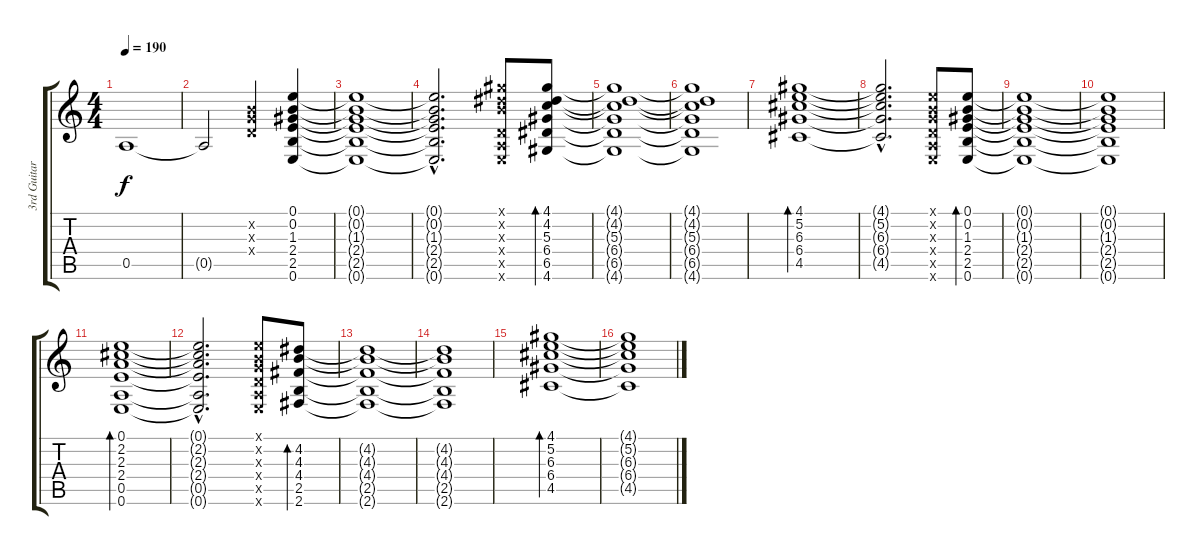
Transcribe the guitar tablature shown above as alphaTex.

\track ("3rd Guitar" "3rd Guitar") {instrument distortionguitar}
\staff {score tabs}
\tuning (E4 B3 G3 D3 A2 E2) {hide}
\ts (4 4)
\tempo 190
\clef g2
\ks c
0.5{t}.1{dy f} |
0.5{t}.2 (0.2{x} 0.3{x} 0.4{x}).4 (0.1 0.2 1.3 2.4 2.5 0.6).4 |
(0.1{t} 0.2{t} 1.3{t} 2.4{t} 2.5{t} 0.6{t}).1 |
(0.1{hac t} 0.2{hac t} 1.3{hac t} 2.4{hac t} 2.5{hac t} 0.6{hac t}).2{d} (4.1{x} 4.2{x} 4.3{x} 0.4{x} 0.5{x} 0.6{x}).8 (4.1 4.2 5.3 6.4 6.5 4.6).8{bd 480} |
(4.1{t} 4.2{t} 5.3{t} 6.4{t} 6.5{t} 4.6{t}).1 |
(4.1{t} 4.2{t} 5.3{t} 6.4{t} 6.5{t} 4.6{t}).1 |
(4.1 5.2 6.3 6.4 4.5).1{bd 480} |
(4.1{hac t} 5.2{hac t} 6.3{hac t} 6.4{hac t} 4.5{hac t}).2{d} (0.1{x} 0.2{x} 0.3{x} 0.4{x} 0.5{x} 0.6{x}).8 (0.1 0.2 1.3 2.4 2.5 0.6).8{bd 480} |
(0.1{t} 0.2{t} 1.3{t} 2.4{t} 2.5{t} 0.6{t}).1 |
(0.1{t} 0.2{t} 1.3{t} 2.4{t} 2.5{t} 0.6{t}).1 |
(0.1 2.2 2.3 2.4 0.5 0.6).1{bd 480} |
(0.1{hac t} 2.2{hac t} 2.3{hac t} 2.4{hac t} 0.5{hac t} 0.6{hac t}).2{d} (0.1{x} 0.2{x} 0.3{x} 0.4{x} 0.5{x} 0.6{x}).8 (4.2 4.3 4.4 2.5 2.6).8{bd 480} |
(4.2{t} 4.3{t} 4.4{t} 2.5{t} 2.6{t}).1 |
(4.2{t} 4.3{t} 4.4{t} 2.5{t} 2.6{t}).1 |
(4.1 5.2 6.3 6.4 4.5).1{bd 480} |
(4.1{t} 5.2{t} 6.3{t} 6.4{t} 4.5{t}).1
